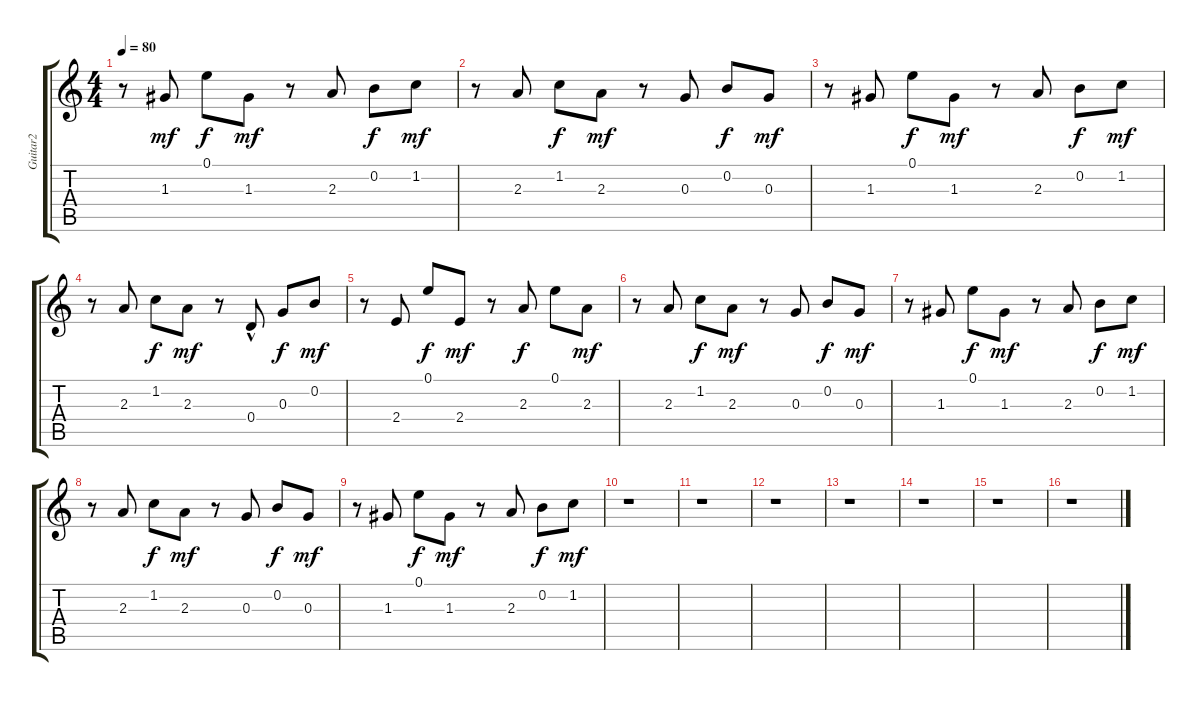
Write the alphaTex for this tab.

\track ("Guitar2" "Guitar2") {instrument acousticguitarsteel}
\staff {score tabs}
\tuning (E4 B3 G3 D3 A2 E2) {hide}
\ts (4 4)
\tempo 80
\clef g2
\ks c
r.8{dy mf} 1.3.8 0.1.8{dy f} 1.3.8{dy mf} r.8 2.3.8 0.2.8{dy f} 1.2.8{dy mf} |
r.8 2.3.8 1.2.8{dy f} 2.3.8{dy mf} r.8 0.3.8 0.2.8{dy f} 0.3.8{dy mf} |
r.8 1.3.8 0.1.8{dy f} 1.3.8{dy mf} r.8 2.3.8 0.2.8{dy f} 1.2.8{dy mf} |
r.8 2.3.8 1.2.8{dy f} 2.3.8{dy mf} r.8 0.4{hac}.8 0.3.8{dy f} 0.2.8{dy mf} |
r.8 2.4.8 0.1.8{dy f} 2.4.8{dy mf} r.8 2.3.8{dy f} 0.1.8 2.3.8{dy mf} |
r.8 2.3.8 1.2.8{dy f} 2.3.8{dy mf} r.8 0.3.8 0.2.8{dy f} 0.3.8{dy mf} |
r.8 1.3.8 0.1.8{dy f} 1.3.8{dy mf} r.8 2.3.8 0.2.8{dy f} 1.2.8{dy mf} |
r.8 2.3.8 1.2.8{dy f} 2.3.8{dy mf} r.8 0.3.8 0.2.8{dy f} 0.3.8{dy mf} |
r.8 1.3.8 0.1.8{dy f} 1.3.8{dy mf} r.8 2.3.8 0.2.8{dy f} 1.2.8{dy mf} |
r.1 |
r.1 |
r.1 |
r.1 |
r.1 |
r.1 |
r.1
